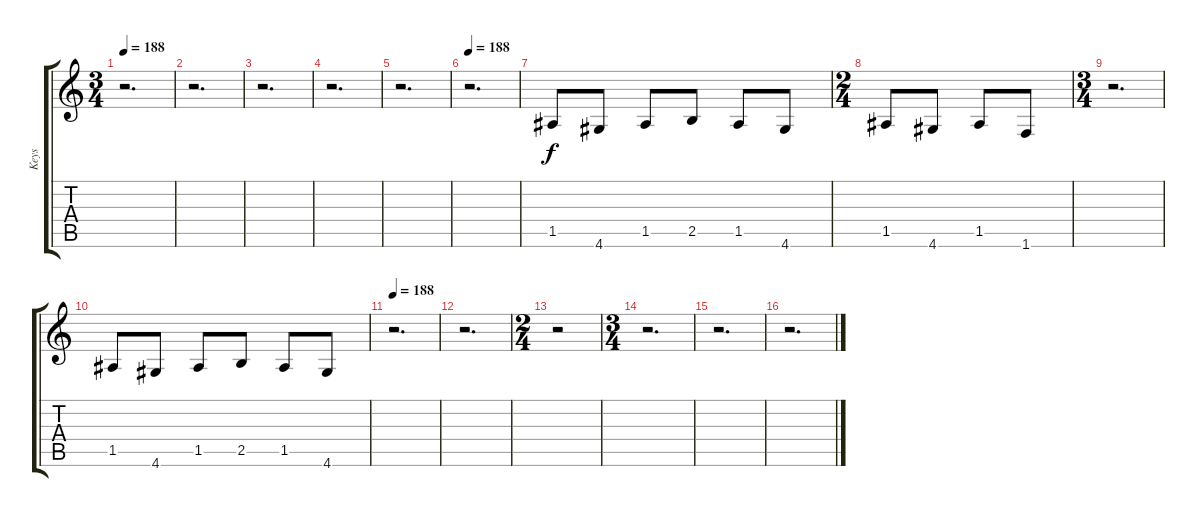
\track ("Keys" "Keys") {instrument acousticguitarnylon}
\staff {score tabs}
\tuning (E4 B3 G3 D3 A2 E2) {hide}
\ts (3 4)
\tempo 188
\clef g2
\ks c
r.2{d dy f} |
r.2{d} |
r.2{d} |
r.2{d} |
r.2{d} |
\tempo 188
r.2{d} |
1.5.8{volume 16 instrument acousticgrandpiano} 4.6.8 1.5.8 2.5.8 1.5.8 4.6.8 |
\ts (2 4)
1.5.8 4.6.8 1.5.8 1.6.8 |
\ts (3 4)
r.2{d} |
1.5.8 4.6.8 1.5.8 2.5.8 1.5.8 4.6.8 |
\tempo 188
r.2{d} |
r.2{d} |
\ts (2 4)
r.2 |
\ts (3 4)
r.2{d} |
r.2{d} |
r.2{d}
